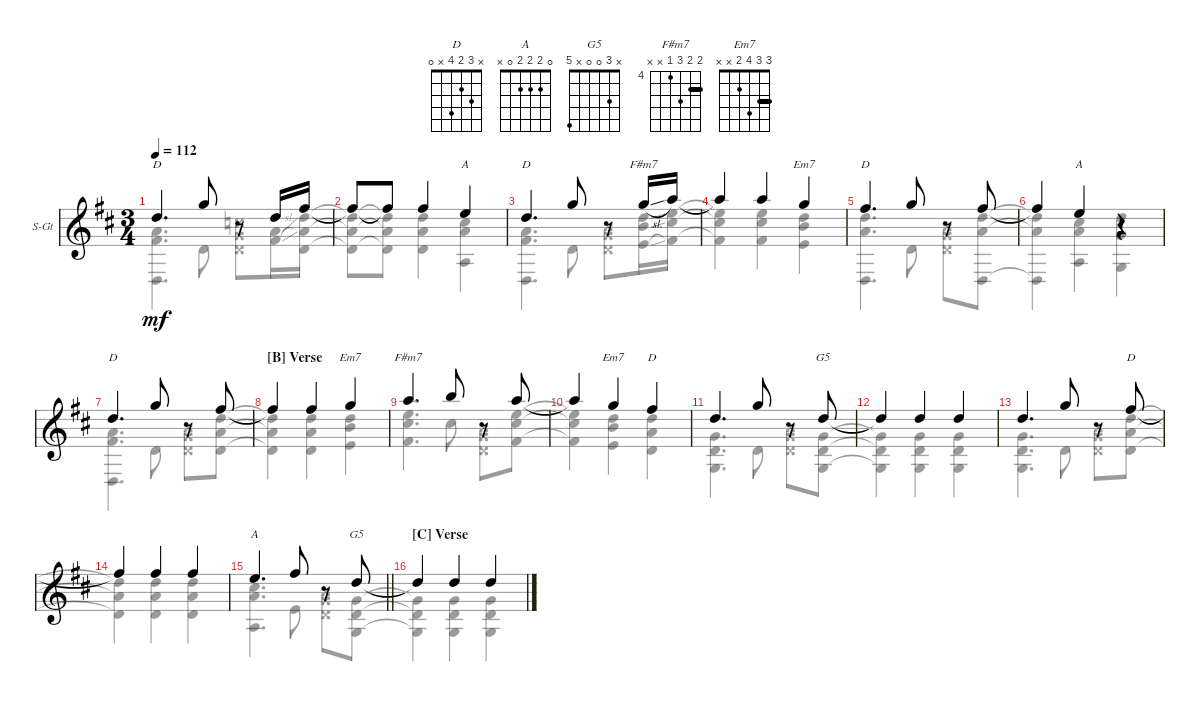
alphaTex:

\defaultSystemsLayout 4
\bracketExtendMode groupsimilarinstruments
\firstSystemTrackNameOrientation horizontal
\otherSystemsTrackNameOrientation horizontal
\track ("Rhythm" "S-Gt") {instrument acousticguitarsteel}
\staff {score}
\tuning (E4 B3 G3 D3 A2 D2)
\chord ("D" 2 3 2 0 x x) {barre 2}
\chord ("A" 0 2 2 2 0 x)
\chord ("G5" x 3 0 0 x 5)
\chord ("D" x 3 2 4 x 0)
\chord ("F#m7" 5 5 6 4 x x) {firstfret 4 barre 5}
\chord ("Em7" 3 3 4 2 x x) {barre 3}
\voice
\ts (3 4)
\tempo 112
\clef g2
\ks d
3.2.4{d ch "D" dy mf} 3.1.8 r.8 3.2.16 7.2.16 |
7.2{t}.8 7.2{t}.8 2.1.4 0.1.4{ch "A"} |
3.2.4{d ch "D"} 3.1.8 r.8 3.1{sl}.16{ch "F#m7"} 5.1.16 |
5.1{t}.4 5.1.4 3.1.4{ch "Em7"} |
2.1.4{d ch "D"} 3.1.8 r.8 2.1.8 |
2.1{t}.4 0.1.4{ch "A"} r.4 |
3.2.4{d ch "D"} 3.1.8 r.8 2.1.8 |
\section ("B" "Verse")
2.1{t}.4 2.1.4 3.1.4{ch "Em7"} |
5.1.4{d ch "F#m7"} 7.1.8 r.8 5.1.8 |
5.1{t}.4 3.1.4{ch "Em7"} 2.1.4{ch "D"} |
3.2.4{d} 3.1.8 r.8 3.2.8{ch "G5"} |
3.2{t}.4 3.2.4 3.2.4 |
3.2.4{d} 3.1.8 r.8 2.1.8{ch "D"} |
2.1{t}.4 2.1.4 2.1.4 |
\barLineRight lightlight
0.1.4{d ch "A"} 2.1.8 r.8 3.2.8{ch "G5"} |
\section ("C" "Verse")
3.2{t}.4 3.2.4 3.2.4
\voice
\clef g2
\ottava regular
\simile none
\ks d
(0.6 2.3 4.4).4{d dy mf} 0.4.8 (0.3{x} 0.4{x} 15.5{x}).8 (2.3{sl} 4.4{sl}).16 (7.4 7.3 5.5).16 |
(7.4{t} 7.3{t} 5.5{t}).8 (7.4{t} 7.3{t} 5.5{t}).8 (3.2 2.3 0.4).4 (2.2 2.3 0.5).4 |
(0.6 2.3 4.4).4{d} 0.4.8 (0.4{x} 0.3{x} 0.2{x}).8 (3.2{sl} 4.3{sl} 2.4{sl}).16 (5.2 6.3 4.4).16 |
(5.2{t} 6.3{t} 4.4{t}).4 (5.2 6.3 4.4).4 (3.2 4.3 2.4).4 |
(3.2 2.3 0.6).4{d} 0.4.8 (0.4{x} 0.3{x} 0.2{x}).8 (3.2 2.3 0.6).8 |
(2.3{t} 3.2{t} 0.6{t}).4 (2.3 2.2 0.5).4 (3.2 0.3 5.6).4 |
(2.3 4.4 0.6).4{d} 0.4.8 (0.2{x} 0.3{x} 0.4{x}).8 (3.2 2.3 0.4).8 |
(3.2{t} 2.3{t} 0.4{t}).4 (2.3 3.2 0.4).4 (3.2 4.3 2.4).4 |
(5.2 6.3 4.4).4{d} 6.3.8 (0.4{x} 0.3{x} 0.2{x}).8 (4.4 6.3 5.2).8 |
(4.4{t} 6.3{t} 5.2{t}).4 (3.2 4.3 2.4).4 (3.2 2.3 0.4).4 |
(0.3 0.4 5.6).4{d} 0.4.8 (0.4{x} 0.2{x} 0.3{x}).8 (0.3 0.4 5.6).8 |
(0.3{t} 0.4{t} 5.6{t}).4 (0.4 5.6 0.3).4 (0.4 5.6 0.3).4 |
(0.3 0.4 5.6).4{d} 0.4.8 (0.4{x} 0.2{x} 0.3{x}).8 (3.2 2.3 0.4).8 |
(3.2{t} 2.3{t} 0.4{t}).4 (3.2 2.3 0.4).4 (3.2 2.3 0.4).4 |
\barLineRight lightlight
(2.2 2.3 0.5).4{d} 2.4.8 (0.4{x} 0.3{x} 0.2{x}).8 (0.3 0.4 5.6).8 |
(0.3{t} 0.4{t} 5.6{t}).4 (5.6 0.4 0.3).4 (5.6 0.4 0.3).4
